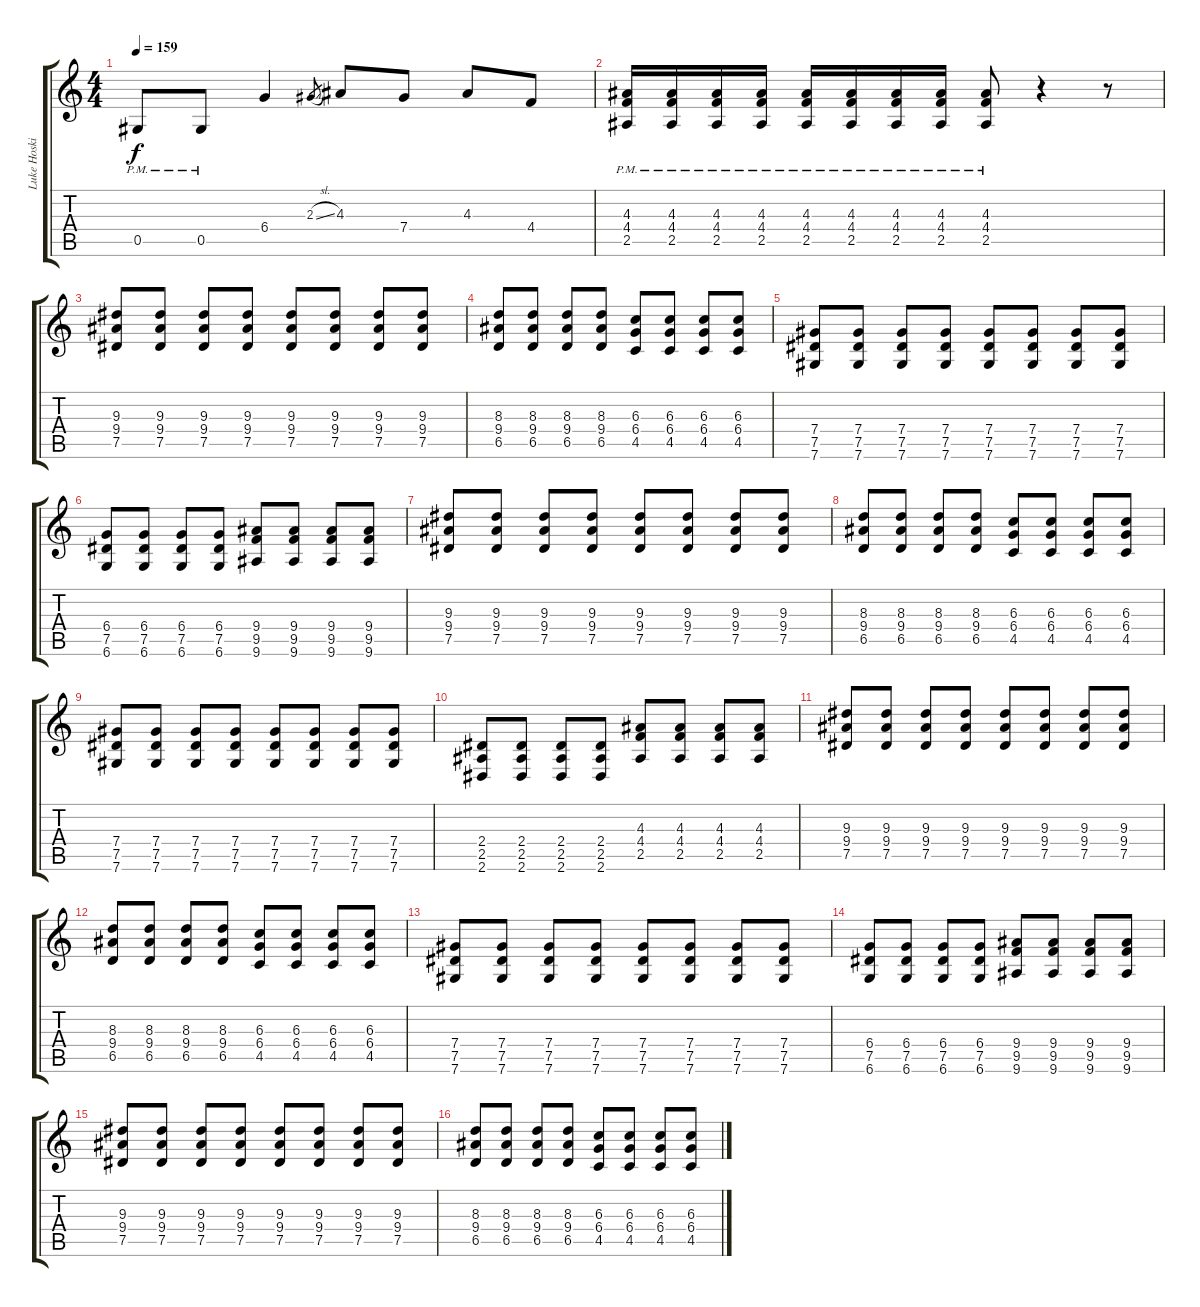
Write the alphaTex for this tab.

\track ("Luke Hoskin" "Luke Hoski") {instrument distortionguitar}
\staff {score tabs}
\tuning (Eb4 Bb3 Gb3 Db3 Ab2 Db2) {hide}
\ts (4 4)
\tempo 159
\clef g2
\ks c
0.5{pm}.8{dy f} 0.5{pm}.8 6.4.4 2.3{sl}.8{gr} 4.3.8 7.4.8 4.3.8 4.4.8 |
(4.3{pm} 4.4{pm} 2.5{pm}).16{volume 16} (4.3{pm} 4.4{pm} 2.5{pm}).16 (4.3{pm} 4.4{pm} 2.5{pm}).16 (4.3{pm} 4.4{pm} 2.5{pm}).16 (4.3{pm} 4.4{pm} 2.5{pm}).16 (4.3{pm} 4.4{pm} 2.5{pm}).16 (4.3{pm} 4.4{pm} 2.5{pm}).16 (4.3{pm} 4.4{pm} 2.5{pm}).16 (4.3{pm} 4.4{pm} 2.5{pm}).8 r.4 r.8 |
(9.3 9.4 7.5).8 (9.3 9.4 7.5).8 (9.3 9.4 7.5).8 (9.3 9.4 7.5).8 (9.3 9.4 7.5).8 (9.3 9.4 7.5).8 (9.3 9.4 7.5).8 (9.3 9.4 7.5).8 |
(8.3 9.4 6.5).8 (8.3 9.4 6.5).8 (8.3 9.4 6.5).8 (8.3 9.4 6.5).8 (6.3 6.4 4.5).8 (6.3 6.4 4.5).8 (6.3 6.4 4.5).8 (6.3 6.4 4.5).8 |
(7.4 7.5 7.6).8 (7.4 7.5 7.6).8 (7.4 7.5 7.6).8 (7.4 7.5 7.6).8 (7.4 7.5 7.6).8 (7.4 7.5 7.6).8 (7.4 7.5 7.6).8 (7.4 7.5 7.6).8 |
(6.4 7.5 6.6).8 (6.4 7.5 6.6).8 (6.4 7.5 6.6).8 (6.4 7.5 6.6).8 (9.4 9.5 9.6).8 (9.4 9.5 9.6).8 (9.4 9.5 9.6).8 (9.4 9.5 9.6).8 |
(9.3 9.4 7.5).8 (9.3 9.4 7.5).8 (9.3 9.4 7.5).8 (9.3 9.4 7.5).8 (9.3 9.4 7.5).8 (9.3 9.4 7.5).8 (9.3 9.4 7.5).8 (9.3 9.4 7.5).8 |
(8.3 9.4 6.5).8 (8.3 9.4 6.5).8 (8.3 9.4 6.5).8 (8.3 9.4 6.5).8 (6.3 6.4 4.5).8 (6.3 6.4 4.5).8 (6.3 6.4 4.5).8 (6.3 6.4 4.5).8 |
(7.4 7.5 7.6).8 (7.4 7.5 7.6).8 (7.4 7.5 7.6).8 (7.4 7.5 7.6).8 (7.4 7.5 7.6).8 (7.4 7.5 7.6).8 (7.4 7.5 7.6).8 (7.4 7.5 7.6).8 |
(2.4 2.5 2.6).8 (2.4 2.5 2.6).8 (2.4 2.5 2.6).8 (2.4 2.5 2.6).8 (4.3 4.4 2.5).8 (4.3 4.4 2.5).8 (4.3 4.4 2.5).8 (4.3 4.4 2.5).8 |
(9.3 9.4 7.5).8 (9.3 9.4 7.5).8 (9.3 9.4 7.5).8 (9.3 9.4 7.5).8 (9.3 9.4 7.5).8 (9.3 9.4 7.5).8 (9.3 9.4 7.5).8 (9.3 9.4 7.5).8 |
(8.3 9.4 6.5).8 (8.3 9.4 6.5).8 (8.3 9.4 6.5).8 (8.3 9.4 6.5).8 (6.3 6.4 4.5).8 (6.3 6.4 4.5).8 (6.3 6.4 4.5).8 (6.3 6.4 4.5).8 |
(7.4 7.5 7.6).8 (7.4 7.5 7.6).8 (7.4 7.5 7.6).8 (7.4 7.5 7.6).8 (7.4 7.5 7.6).8 (7.4 7.5 7.6).8 (7.4 7.5 7.6).8 (7.4 7.5 7.6).8 |
(6.4 7.5 6.6).8 (6.4 7.5 6.6).8 (6.4 7.5 6.6).8 (6.4 7.5 6.6).8 (9.4 9.5 9.6).8 (9.4 9.5 9.6).8 (9.4 9.5 9.6).8 (9.4 9.5 9.6).8 |
(9.3 9.4 7.5).8 (9.3 9.4 7.5).8 (9.3 9.4 7.5).8 (9.3 9.4 7.5).8 (9.3 9.4 7.5).8 (9.3 9.4 7.5).8 (9.3 9.4 7.5).8 (9.3 9.4 7.5).8 |
(8.3 9.4 6.5).8 (8.3 9.4 6.5).8 (8.3 9.4 6.5).8 (8.3 9.4 6.5).8 (6.3 6.4 4.5).8 (6.3 6.4 4.5).8 (6.3 6.4 4.5).8 (6.3 6.4 4.5).8
